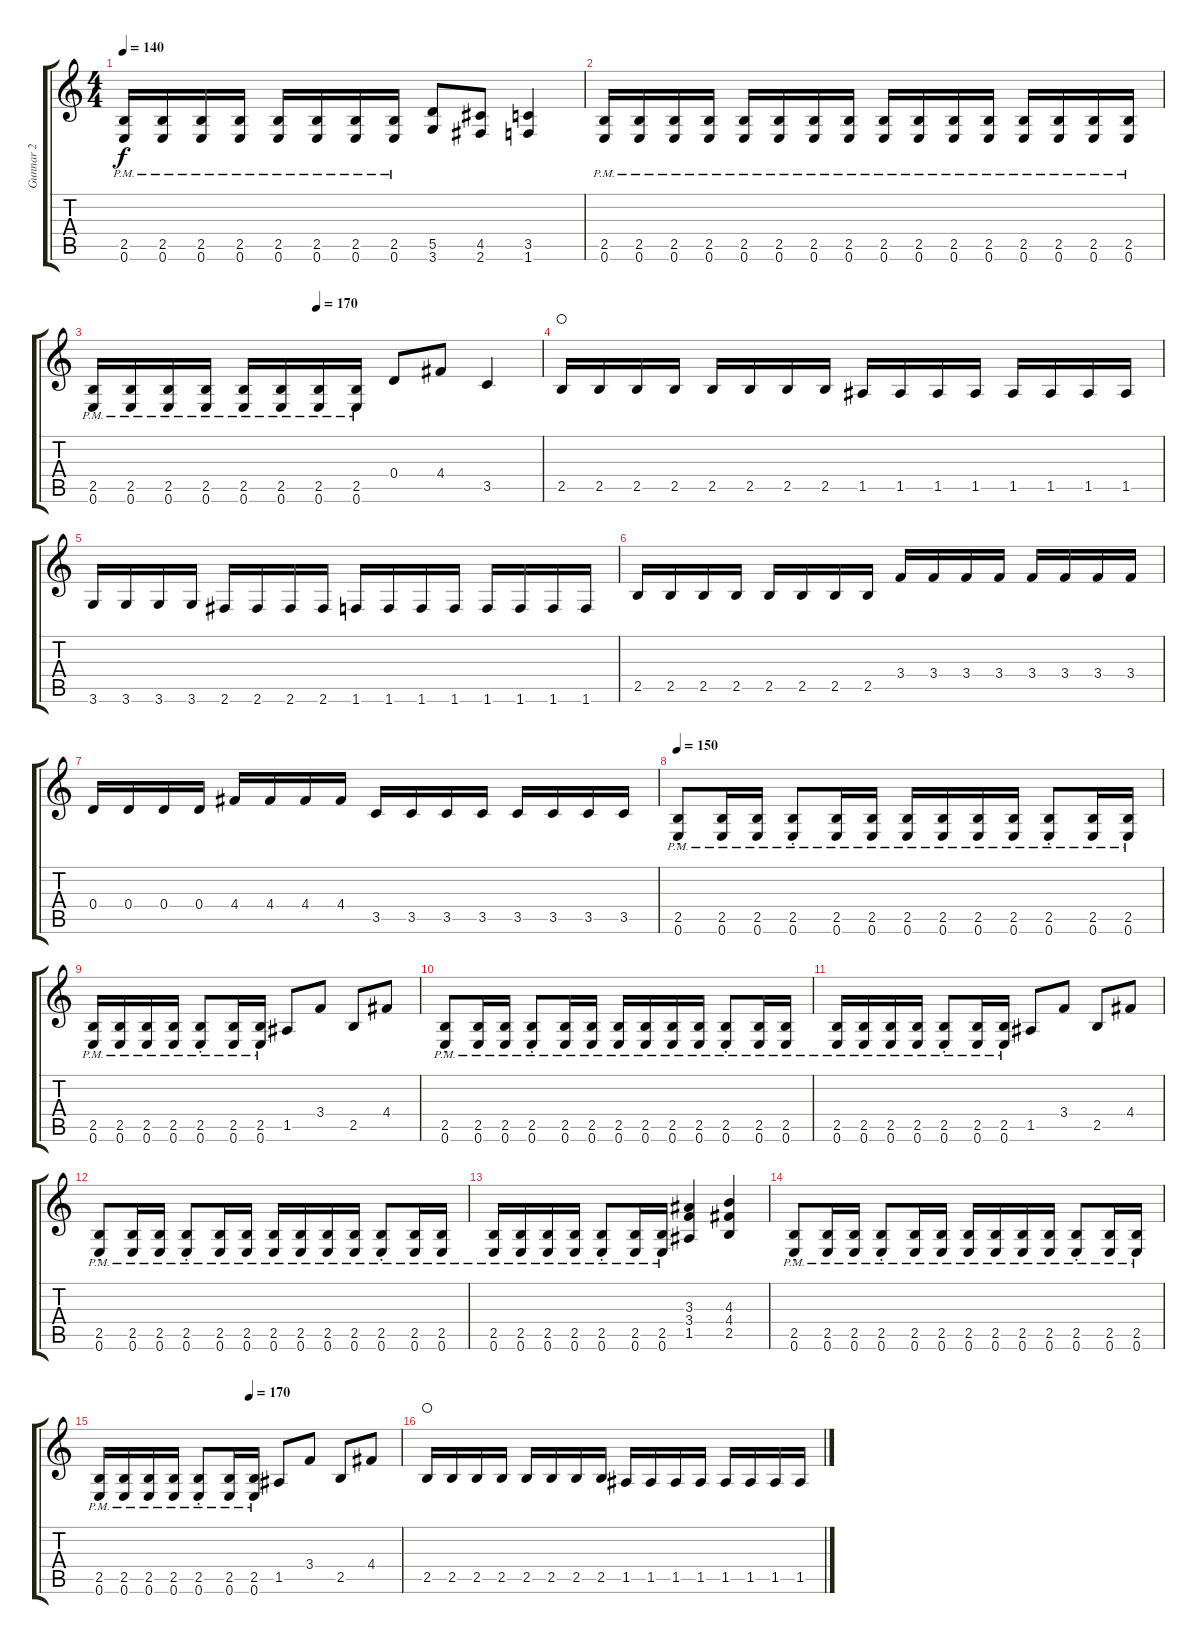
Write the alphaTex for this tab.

\track ("Gunnar 2" "Gunnar 2") {instrument distortionguitar}
\staff {score tabs}
\tuning (E4 B3 G3 D3 A2 E2) {hide}
\ts (4 4)
\tempo 140
\clef g2
\ks c
(2.5{pm} 0.6{pm}).16{dy f} (2.5{pm} 0.6{pm}).16 (2.5{pm} 0.6{pm}).16 (2.5{pm} 0.6{pm}).16 (2.5{pm} 0.6{pm}).16 (2.5{pm} 0.6{pm}).16 (2.5{pm} 0.6{pm}).16 (2.5{pm} 0.6{pm}).16 (5.5 3.6).8 (4.5 2.6).8 (3.5 1.6).4 |
(2.5{pm} 0.6{pm}).16 (2.5{pm} 0.6{pm}).16 (2.5{pm} 0.6{pm}).16 (2.5{pm} 0.6{pm}).16 (2.5{pm} 0.6{pm}).16 (2.5{pm} 0.6{pm}).16 (2.5{pm} 0.6{pm}).16 (2.5{pm} 0.6{pm}).16 (2.5{pm} 0.6{pm}).16 (2.5{pm} 0.6{pm}).16 (2.5{pm} 0.6{pm}).16 (2.5{pm} 0.6{pm}).16 (2.5{pm} 0.6{pm}).16 (2.5{pm} 0.6{pm}).16 (2.5{pm} 0.6{pm}).16 (2.5{pm} 0.6{pm}).16 |
\tempo (170 0.5)
(2.5{pm} 0.6{pm}).16 (2.5{pm} 0.6{pm}).16 (2.5{pm} 0.6{pm}).16 (2.5{pm} 0.6{pm}).16 (2.5{pm} 0.6{pm}).16 (2.5{pm} 0.6{pm}).16 (2.5{pm} 0.6{pm}).16 (2.5{pm} 0.6{pm}).16 0.4.8{volume 13} 4.4.8 3.5.4 |
2.5.16{waho} 2.5.16 2.5.16 2.5.16 2.5.16 2.5.16 2.5.16 2.5.16 1.5.16 1.5.16 1.5.16 1.5.16 1.5.16 1.5.16 1.5.16 1.5.16 |
3.6.16 3.6.16 3.6.16 3.6.16 2.6.16 2.6.16 2.6.16 2.6.16 1.6.16 1.6.16 1.6.16 1.6.16 1.6.16 1.6.16 1.6.16 1.6.16 |
2.5.16 2.5.16 2.5.16 2.5.16 2.5.16 2.5.16 2.5.16 2.5.16 3.4.16 3.4.16 3.4.16 3.4.16 3.4.16 3.4.16 3.4.16 3.4.16 |
0.4.16 0.4.16 0.4.16 0.4.16 4.4.16 4.4.16 4.4.16 4.4.16 3.5.16 3.5.16 3.5.16 3.5.16 3.5.16 3.5.16 3.5.16 3.5.16 |
\tempo 150
(2.5{pm st} 0.6{pm st}).8{volume 13} (2.5{pm} 0.6{pm}).16 (2.5{pm} 0.6{pm}).16 (2.5{pm st} 0.6{pm st}).8 (2.5{pm} 0.6{pm}).16 (2.5{pm} 0.6{pm}).16 (2.5{pm} 0.6{pm}).16 (2.5{pm} 0.6{pm}).16 (2.5{pm} 0.6{pm}).16 (2.5{pm} 0.6{pm}).16 (2.5{pm st} 0.6{pm st}).8 (2.5{pm} 0.6{pm}).16 (2.5{pm} 0.6{pm}).16 |
(2.5{pm} 0.6{pm}).16 (2.5{pm} 0.6{pm}).16 (2.5{pm} 0.6{pm}).16 (2.5{pm} 0.6{pm}).16 (2.5{pm st} 0.6{pm st}).8 (2.5{pm} 0.6{pm}).16 (2.5{pm} 0.6{pm}).16 1.5.8 3.4.8 2.5.8 4.4.8 |
(2.5{pm st} 0.6{pm st}).8 (2.5{pm} 0.6{pm}).16 (2.5{pm} 0.6{pm}).16 (2.5{pm st} 0.6{pm st}).8 (2.5{pm} 0.6{pm}).16 (2.5{pm} 0.6{pm}).16 (2.5{pm} 0.6{pm}).16 (2.5{pm} 0.6{pm}).16 (2.5{pm} 0.6{pm}).16 (2.5{pm} 0.6{pm}).16 (2.5{pm st} 0.6{pm st}).8 (2.5{pm} 0.6{pm}).16 (2.5{pm} 0.6{pm}).16 |
(2.5{pm} 0.6{pm}).16 (2.5{pm} 0.6{pm}).16 (2.5{pm} 0.6{pm}).16 (2.5{pm} 0.6{pm}).16 (2.5{pm st} 0.6{pm st}).8 (2.5{pm} 0.6{pm}).16 (2.5{pm} 0.6{pm}).16 1.5.8 3.4.8 2.5.8 4.4.8 |
(2.5{pm st} 0.6{pm st}).8 (2.5{pm} 0.6{pm}).16 (2.5{pm} 0.6{pm}).16 (2.5{pm st} 0.6{pm st}).8 (2.5{pm} 0.6{pm}).16 (2.5{pm} 0.6{pm}).16 (2.5{pm} 0.6{pm}).16 (2.5{pm} 0.6{pm}).16 (2.5{pm} 0.6{pm}).16 (2.5{pm} 0.6{pm}).16 (2.5{pm st} 0.6{pm st}).8 (2.5{pm} 0.6{pm}).16 (2.5{pm} 0.6{pm}).16 |
(2.5{pm} 0.6{pm}).16 (2.5{pm} 0.6{pm}).16 (2.5{pm} 0.6{pm}).16 (2.5{pm} 0.6{pm}).16 (2.5{pm st} 0.6{pm st}).8 (2.5{pm} 0.6{pm}).16 (2.5{pm} 0.6{pm}).16 (3.3 3.4 1.5).4 (4.3 4.4 2.5).4 |
(2.5{pm st} 0.6{pm st}).8 (2.5{pm} 0.6{pm}).16 (2.5{pm} 0.6{pm}).16 (2.5{pm st} 0.6{pm st}).8 (2.5{pm} 0.6{pm}).16 (2.5{pm} 0.6{pm}).16 (2.5{pm} 0.6{pm}).16 (2.5{pm} 0.6{pm}).16 (2.5{pm} 0.6{pm}).16 (2.5{pm} 0.6{pm}).16 (2.5{pm st} 0.6{pm st}).8 (2.5{pm} 0.6{pm}).16 (2.5{pm} 0.6{pm}).16 |
\tempo (170 0.5)
(2.5{pm} 0.6{pm}).16 (2.5{pm} 0.6{pm}).16 (2.5{pm} 0.6{pm}).16 (2.5{pm} 0.6{pm}).16 (2.5{pm st} 0.6{pm st}).8 (2.5{pm} 0.6{pm}).16 (2.5{pm} 0.6{pm}).16 1.5.8{volume 12} 3.4.8 2.5.8 4.4.8 |
2.5.16{waho} 2.5.16 2.5.16 2.5.16 2.5.16 2.5.16 2.5.16 2.5.16 1.5.16 1.5.16 1.5.16 1.5.16 1.5.16 1.5.16 1.5.16 1.5.16
